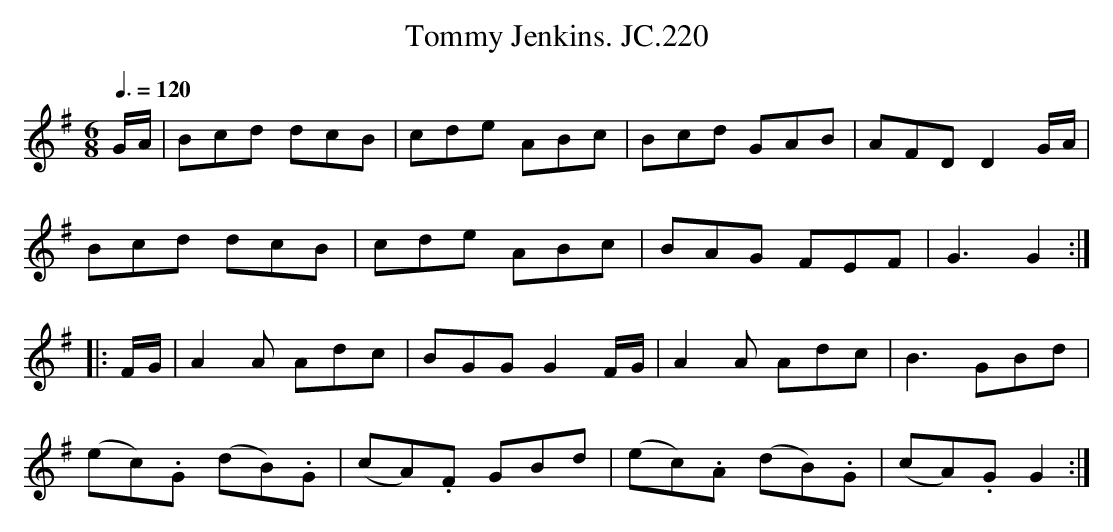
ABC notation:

X:1
T:Tommy Jenkins. JC.220
M:6/8
L:1/8
Q:3/8=120
K:G
G/A/|\\
Bcd dcB|cde ABc|Bcd GAB|AFD D2G/A/|
Bcd dcB|cde ABc|BAG FEF|G3G2:|
|:F/G/|A2A Adc|BGG G2F/G/|A2A Adc|B3GBd|
(ec).G (dB).G|(cA).F GBd|(ec).A (dB).G|(cA).GG2:|
